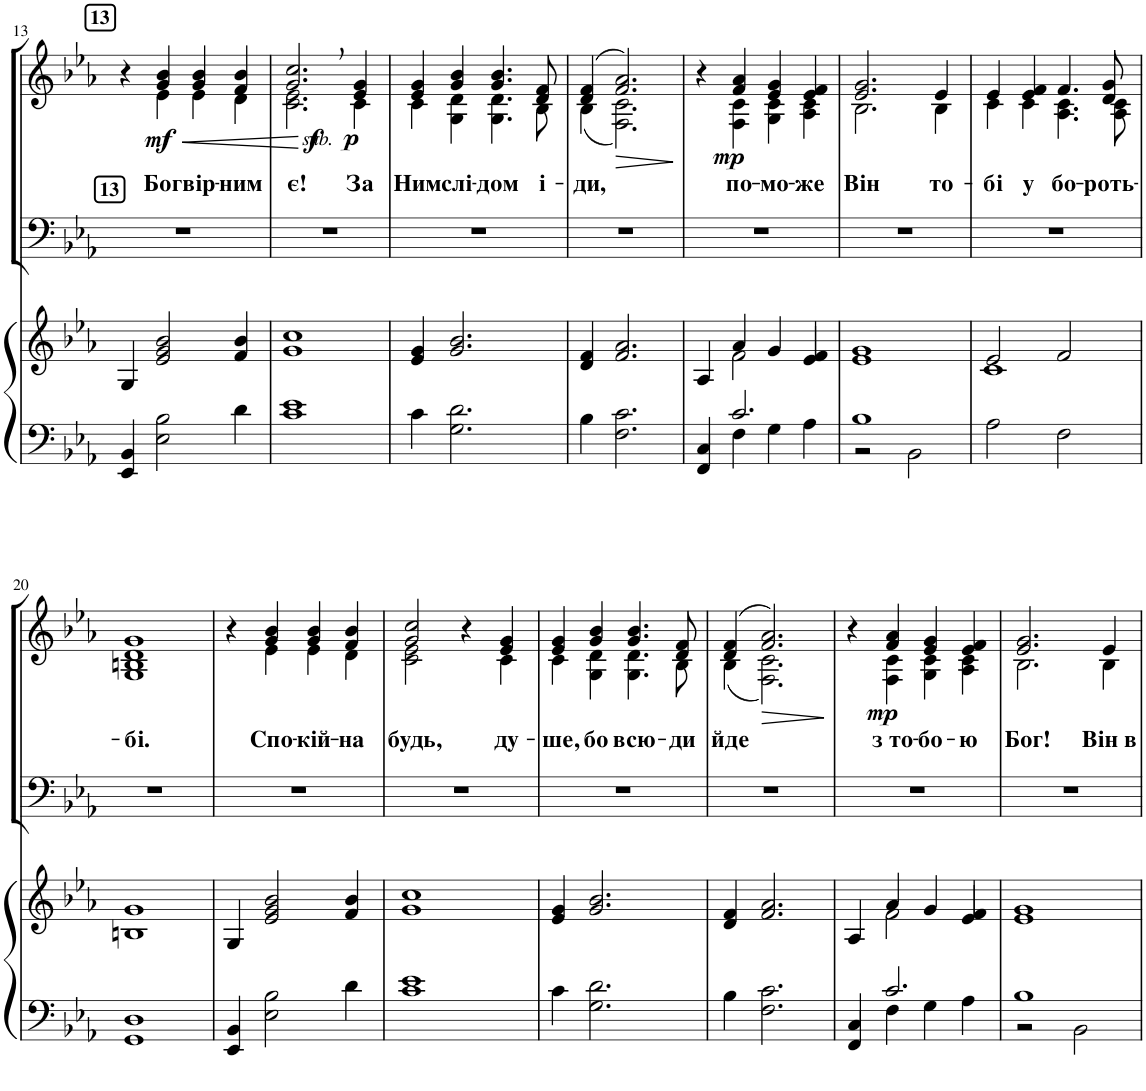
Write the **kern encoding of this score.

**kern	**kern	**kern	**text	**text	**dynam
*part2	*part2	*part1	*part1	*part1	*part1
*staff3	*staff2	*staff1	*staff1	*staff1	*staff1
*I"Фортепиано	*	*I"Фортепиано	*	*	*
!!LO:PB:g=z
*clefF4	*clefG2	*clefG2	*	*	*
*k[b-e-a-]	*k[b-e-a-]	*k[b-e-a-]	*	*	*
*M4/4	*M4/4	*M4/4	*	*	*
!!LO:REH:place=s1:b:B:cj:t=13:qo=1
!!LO:REH:place=s1:a:B:cj:t=13
=13	=13	=13	=13	=13	=13
*	*	*^	*	*	*
4EE-/ 4BB-/	4G/	4r	4ryy	.	.	.
!	!	!	!	!	!LO:LY:b	!LO:HP:b
!	!	!	!	!	!	!LO:DY:n=1:b
2E-\ 2B-\	2e-/ 2g/ 2b-/	4g/ 4b-/	4e-\	.	Бог	< mf
!	!	!	!	!	!LO:LY:b	!
.	.	4g/ 4b-/	4e-\	.	вір-	.
!	!	!	!	!	!LO:LY:b	!
4d\	4f/ 4b-/	4f/ 4b-/	4d\	.	-ним	.
*	*	*v	*v	*	*	*
.	.	.	.	.	[
=14	=14	=14	=14	=14	=14
!	!	!	!	!LO:LY:b	!LO:DY:b
*	*	*^	*	*	*
1c 1e-	1g 1cc	2.g/, 2.cc/,	2.c\ 2.e-\	.	є!	f
!	!	!	!	!	!LO:LY:b	!LO:DY:b
!	!	!	!	!	!	!LO:DY:n=1:b
.	.	4e-/ 4g/	4c\	.	За	other-dynamics p
=15	=15	=15	=15	=15	=15	=15
!	!	!	!	!	!LO:LY:b	!
4c\	4e-/ 4g/	4e-/ 4g/	4c\	.	Ним	.
!	!	!	!	!	!LO:LY:b	!
2.G\ 2.d\	2.g/ 2.b-/	4g/ 4b-/	4G\ 4d\	.	слі-	.
!	!	!	!	!	!LO:LY:b	!
.	.	4.g/ 4.b-/	4.G\ 4.d\	.	-дом	.
!	!	!	!	!	!LO:LY:b	!
.	.	8d/ 8f/	8B-\	.	і-	.
=16	=16	=16	=16	=16	=16	=16
!	!	!	!	!	!LO:LY:b	!
4B-\	4d/ 4f/	(4d/ 4f/	(4B-\	.	-ди,	.
!	!	!	!	!	!	!LO:HP:b
2.F\ 2.c\	2.f/ 2.a-/	2.f/ 2.a-/)	2.F\ 2.c\)	.	.	>
*	*	*v	*v	*	*	*
.	.	.	.	.	]
=17	=17	=17	=17	=17	=17
*^	*^	*^	*	*	*
4C/	4FF/	4A-/	4ryy	4r	4ryy	.	.	.
!	!	!	!	!	!	!	!LO:LY:b	!LO:DY:b
2.c/	4F\	4a-/	2f\	4f/ 4a-/	4F\ 4c\	.	по-	mp
!	!	!	!	!	!	!	!LO:LY:b	!
.	4G\	4g/	.	4e-/ 4g/	4G\ 4c\	.	-мо-	.
!	!	!	!	!	!	!	!LO:LY:b	!
.	4A-\	4f/	4e-/	4e-/ 4f/	4A-\ 4c\	.	-же	.
=18	=18	=18	=18	=18	=18	=18	=18	=18
!	!	!	!	!	!	!	!LO:LY:b	!
*	*	*v	*v	*	*	*	*	*
1B-	2r	1e- 1g	2.e-/ 2.g/	2.B-\	.	Він	.
.	2BB-\	.	.	.	.	.	.
!	!	!	!	!	!	!LO:LY:b	!
.	.	.	4e-/	4B-\	.	то-	.
*v	*v	*	*	*	*	*	*
=19	=19	=19	=19	=19	=19	=19
*	*^	*	*	*	*	*
!	!	!	!	!	!	!LO:LY:b	!
2A-\	2e-/	1c	4e-/	4c\	.	-бі	.
!	!	!	!	!	!	!LO:LY:b	!
.	.	.	4e-/ 4f/	4c\	.	у	.
!	!	!	!	!	!	!LO:LY:b	!
2F\	2f/	.	4.f/	4.A-\ 4.c\	.	бо-	.
!	!	!	!	!	!	!LO:LY:b	!
.	.	.	8d/ 8g/	8A-\ 8c\	.	-роть-	.
*	*v	*v	*	*	*	*	*
!!LO:LB:g=z
=20	=20	=20	=20	=20	=20	=20
!	!	!	!	!	!LO:LY:b	!
*	*	*v	*v	*	*	*
1GG 1D	1Bn 1g	1G 1Bn 1d 1g	.	-бі.	.
=21	=21	=21	=21	=21	=21
*	*	*^	*	*	*
4EE-/ 4BB-/	4G/	4r	4ryy	.	.	.
!	!	!	!	!	!LO:LY:b	!
2E-\ 2B-\	2e-/ 2g/ 2b-/	4g/ 4b-/	4e-\	.	Спо-	.
!	!	!	!	!	!LO:LY:b	!
.	.	4g/ 4b-/	4e-\	.	-кій-	.
!	!	!	!	!	!LO:LY:b	!
4d\	4f/ 4b-/	4f/ 4b-/	4d\	.	-на	.
=22	=22	=22	=22	=22	=22	=22
!	!	!	!	!	!LO:LY:b	!
1c 1e-	1g 1cc	2g/ 2cc/	2c\ 2e-\	.	будь,	.
.	.	4r	4ryy	.	.	.
!	!	!	!	!	!LO:LY:b	!
.	.	4e-/ 4g/	4c\	.	ду-	.
=23	=23	=23	=23	=23	=23	=23
!	!	!	!	!	!LO:LY:b	!
4c\	4e-/ 4g/	4e-/ 4g/	4c\	.	-ше,	.
!	!	!	!	!	!LO:LY:b	!
2.G\ 2.d\	2.g/ 2.b-/	4g/ 4b-/	4G\ 4d\	.	бо	.
!	!	!	!	!	!LO:LY:b	!
.	.	4.g/ 4.b-/	4.G\ 4.d\	.	всю-	.
!	!	!	!	!	!LO:LY:b	!
.	.	8d/ 8f/	8B-\	.	-ди	.
=24	=24	=24	=24	=24	=24	=24
!	!	!	!	!	!LO:LY:b	!
4B-\	4d/ 4f/	(4d/ 4f/	(4B-\	.	йде	.
!	!	!	!	!	!	!LO:HP:b
2.F\ 2.c\	2.f/ 2.a-/	2.f/ 2.a-/)	2.F\ 2.c\)	.	.	>
*	*	*v	*v	*	*	*
.	.	.	.	.	]
=25	=25	=25	=25	=25	=25
*^	*^	*^	*	*	*
4C/	4FF/	4A-/	4ryy	4r	4ryy	.	.	.
!	!	!	!	!	!	!	!LO:LY:b	!LO:DY:b
2.c/	4F\	4a-/	2f\	4f/ 4a-/	4F\ 4c\	.	з то-	mp
!	!	!	!	!	!	!	!LO:LY:b	!
.	4G\	4g/	.	4e-/ 4g/	4G\ 4c\	.	-бо-	.
!	!	!	!	!	!	!	!LO:LY:b	!
.	4A-\	4f/	4e-/	4e-/ 4f/	4A-\ 4c\	.	-ю	.
=26	=26	=26	=26	=26	=26	=26	=26	=26
!	!	!	!	!	!	!	!LO:LY:b	!
*	*	*v	*v	*	*	*	*	*
1B-	2r	1e- 1g	2.e-/ 2.g/	2.B-\	.	Бог!	.
.	2BB-\	.	.	.	.	.	.
!	!	!	!	!	!	!LO:LY:b	!
.	.	.	4e-/	4B-\	.	Він в	.
*v	*v	*	*v	*v	*	*	*
=	=	=	=	=	=
*-	*-	*-	*-	*-	*-
